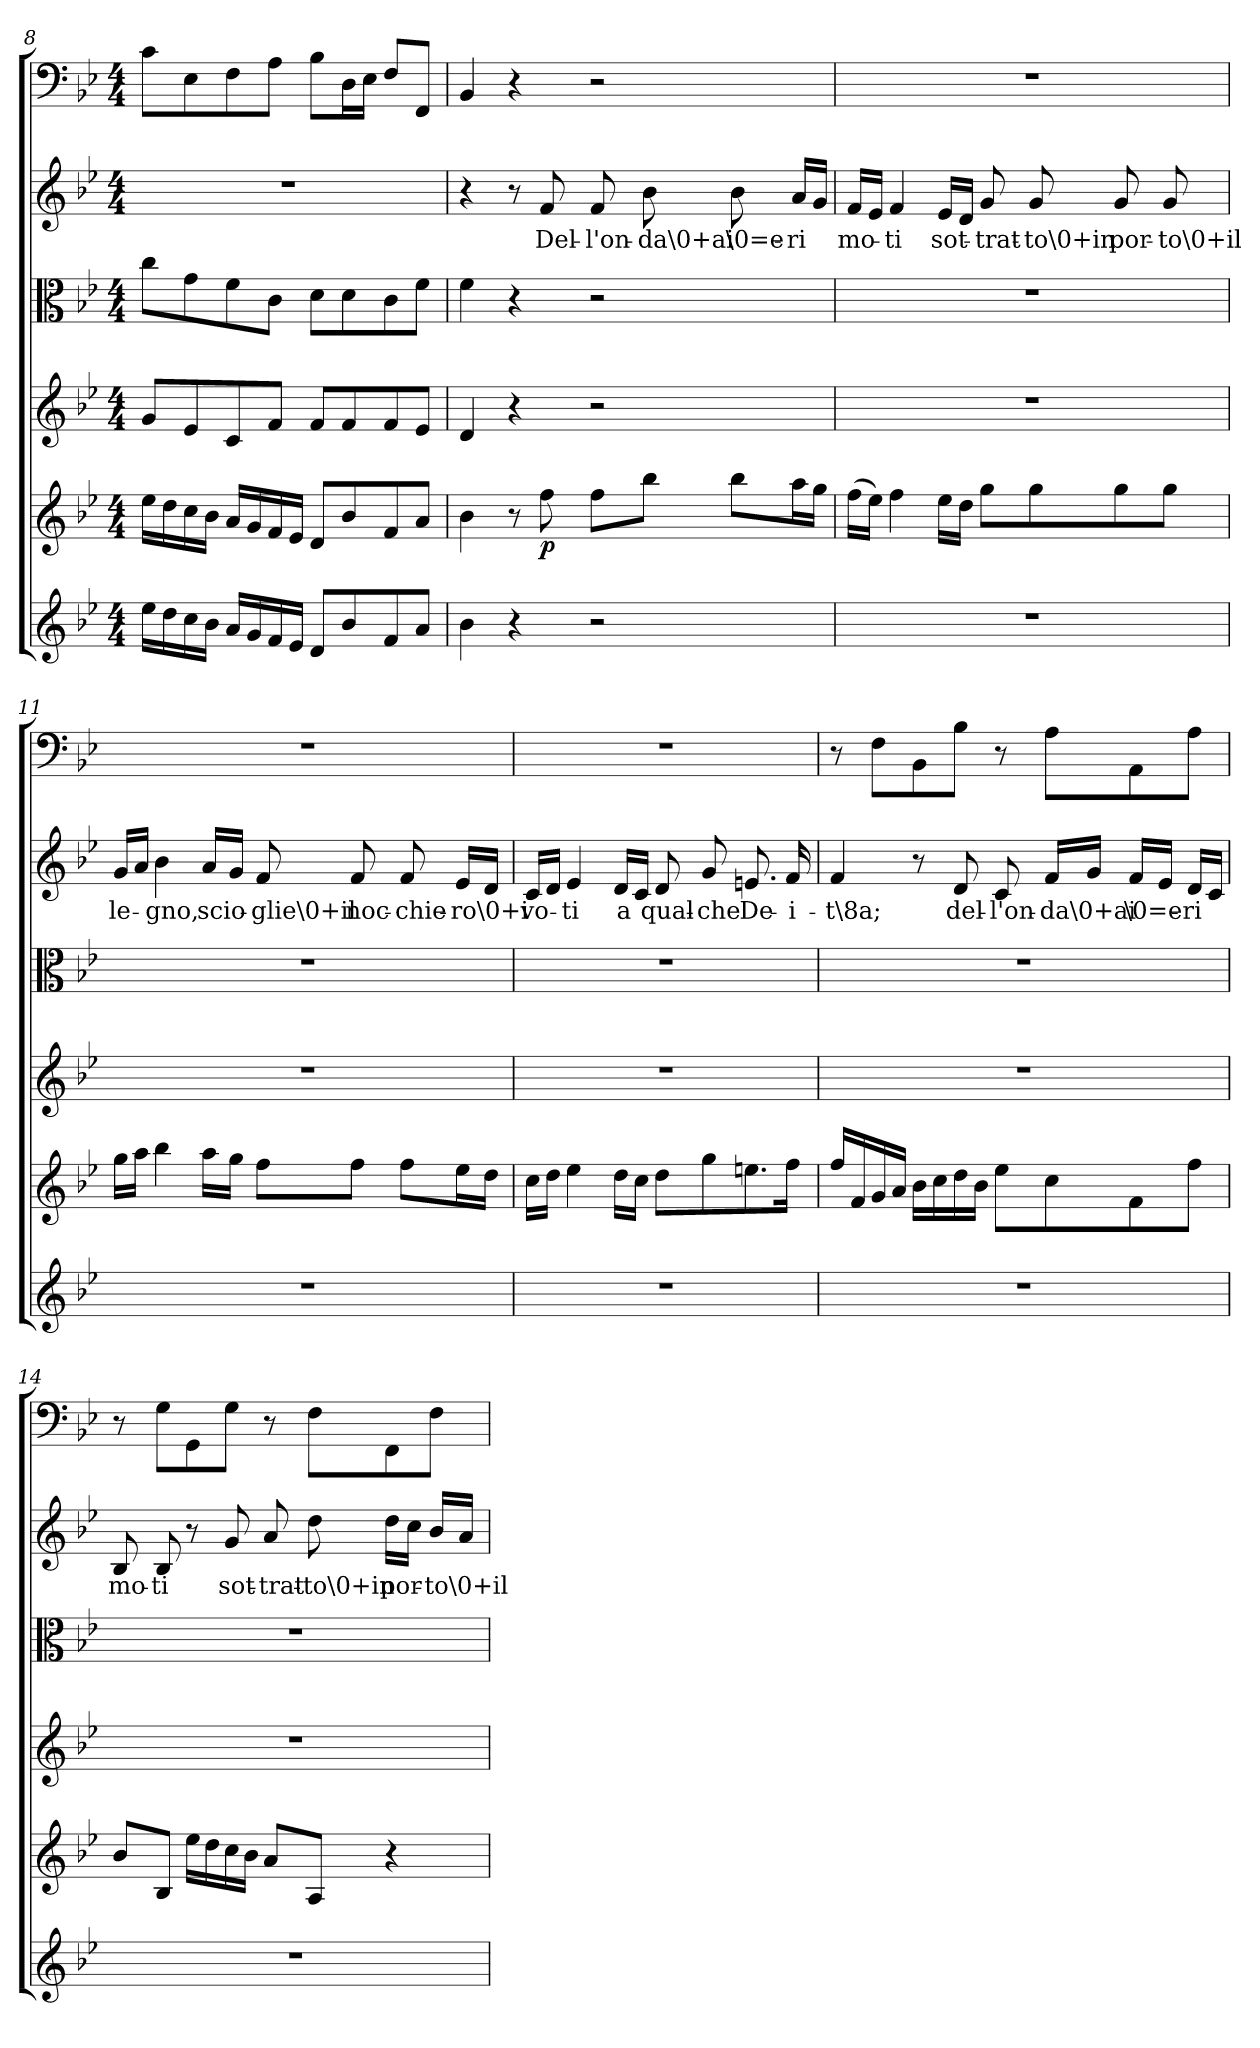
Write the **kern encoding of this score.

**kern	**kern	**dynam	**kern	**kern	**kern	**text	**kern
*part6	*part5	*part5	*part4	*part3	*part2	*part2	*part1
*staff6	*staff5	*staff5	*staff4	*staff3	*staff2	*staff2	*staff1
*clefG2	*clefG2	*	*clefG2	*clefC3	*clefG2	*	*clefF4
*k[b-e-]	*k[b-e-]	*	*k[b-e-]	*k[b-e-]	*k[b-e-]	*	*k[b-e-]
*B-:	*B-:	*	*B-:	*B-:	*B-:	*	*B-:
*M4/4	*M4/4	*	*M4/4	*M4/4	*M4/4	*	*M4/4
=8	=8	=8	=8	=8	=8	=8	=8
16ee-\LL	16ee-\LL	.	8g/L	8cc\L	1r	.	8c\L
16dd\	16dd\	.	.	.	.	.	.
16cc\	16cc\	.	8e-/	8g\	.	.	8E-\
16b-\JJ	16b-\JJ	.	.	.	.	.	.
16a/LL	16a/LL	.	8c/	8f\	.	.	8F\
16g/	16g/	.	.	.	.	.	.
16f/	16f/	.	8f/J	8c\J	.	.	8A\J
16e-/JJ	16e-/JJ	.	.	.	.	.	.
8d/L	8d/L	.	8f/L	8d\L	.	.	8B-\L
8b-/	8b-/	.	8f/	8d\	.	.	16D\L
.	.	.	.	.	.	.	16E-\JJ
8f/	8f/	.	8f/	8c\	.	.	8F/L
8a/J	8a/J	.	8e-/J	8f\J	.	.	8FF/J
=9	=9	=9	=9	=9	=9	=9	=9
4b-\	4b-\	.	4d/	4f\	4r	.	4BB-/
4r	8r	.	4r	4r	8r	.	4r
.	8ff\	p	.	.	8f/	Del-	.
2r	8ff\L	.	2r	2r	8f/	-l'on-	2r
.	8bb-\J	.	.	.	8b-\	-da\0+ai	.
.	8bb-\L	.	.	.	8b-\	\0=e-	.
.	16aa\L	.	.	.	16a/LL	-ri	.
.	16gg\JJ	.	.	.	16g/JJ	.	.
=10	=10	=10	=10	=10	=10	=10	=10
1r	(16ff\LL	.	1r	1r	16f/LL	mo-	1r
.	16ee-\JJ)	.	.	.	16e-/JJ	.	.
.	4ff\	.	.	.	4f/	-ti	.
.	16ee-\LL	.	.	.	16e-/LL	sot-	.
.	16dd\JJ	.	.	.	16d/JJ	.	.
.	8gg\L	.	.	.	8g/	-trat-	.
.	8gg\	.	.	.	8g/	-to\0+in	.
.	8gg\	.	.	.	8g/	por-	.
.	8gg\J	.	.	.	8g/	-to\0+il	.
=11	=11	=11	=11	=11	=11	=11	=11
1r	16gg\LL	.	1r	1r	16g/LL	le-	1r
.	16aa\JJ	.	.	.	16a/JJ	.	.
.	4bb-\	.	.	.	4b-\	-gno,	.
.	16aa\LL	.	.	.	16a/LL	scio-	.
.	16gg\JJ	.	.	.	16g/JJ	.	.
.	8ff\L	.	.	.	8f/	-glie\0+il	.
.	8ff\J	.	.	.	8f/	noc-	.
.	8ff\L	.	.	.	8f/	-chie-	.
.	16ee-\L	.	.	.	16e-/LL	-ro\0+i	.
.	16dd\JJ	.	.	.	16d/JJ	.	.
=12	=12	=12	=12	=12	=12	=12	=12
1r	16cc\LL	.	1r	1r	16c/LL	vo-	1r
.	16dd\JJ	.	.	.	16d/JJ	.	.
.	4ee-\	.	.	.	4e-/	-ti	.
.	16dd\LL	.	.	.	16d/LL	a	.
.	16cc\JJ	.	.	.	16c/JJ	.	.
.	8dd\L	.	.	.	8d/	qual-	.
.	8gg\	.	.	.	8g/	-che	.
.	8.een\	.	.	.	8.en/	De-	.
.	16ff\Jk	.	.	.	16f/	-i-	.
=13	=13	=13	=13	=13	=13	=13	=13
1r	16ff/LL	.	1r	1r	4f/	-t\8a;	8r
.	16f/	.	.	.	.	.	.
.	16g/	.	.	.	.	.	8F\L
.	16a/JJ	.	.	.	.	.	.
.	16b-\LL	.	.	.	8r	.	8BB-\
.	16cc\	.	.	.	.	.	.
.	16dd\	.	.	.	8d/	del-	8B-\J
.	16b-\JJ	.	.	.	.	.	.
.	8ee-\L	.	.	.	8c/	-l'on-	8r
.	8cc\	.	.	.	16f/LL	-da\0+ai	8A\L
.	.	.	.	.	16g/JJ	.	.
.	8f\	.	.	.	16f/LL	\0=e-	8AA\
.	.	.	.	.	16e-/JJ	.	.
.	8ff\J	.	.	.	16d/LL	-ri	8A\J
.	.	.	.	.	16c/JJ	.	.
=14	=14	=14	=14	=14	=14	=14	=14
1r	8b-/L	.	1r	1r	8B-/	mo-	8r
.	8B-/J	.	.	.	8B-/	-ti	8G\L
.	16ee-\LL	.	.	.	8r	.	8GG\
.	16dd\	.	.	.	.	.	.
.	16cc\	.	.	.	8g/	sot-	8G\J
.	16b-\JJ	.	.	.	.	.	.
.	8a/L	.	.	.	8a/	-trat-	8r
.	8A/J	.	.	.	8dd\	-to\0+in	8F\L
.	4r	.	.	.	16dd\LL	por-	8FF\
.	.	.	.	.	16cc\JJ	.	.
.	.	.	.	.	16b-/LL	-to\0+il	8F\J
.	.	.	.	.	16a/JJ	.	.
=	=	=	=	=	=	=	=
*-	*-	*-	*-	*-	*-	*-	*-
